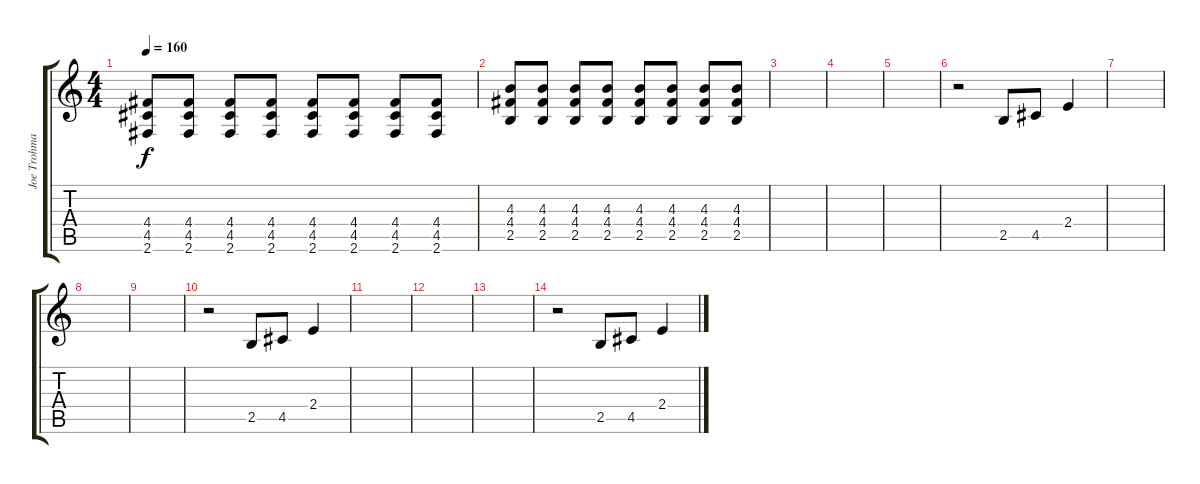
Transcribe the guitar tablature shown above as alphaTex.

\track ("Joe Trohman" "Joe Trohma") {instrument overdrivenguitar}
\staff {score tabs}
\tuning (E4 B3 G3 D3 A2 E2) {hide}
\ts (4 4)
\tempo 160
\clef g2
\ks c
(4.4 4.5 2.6).8{dy f} (4.4 4.5 2.6).8 (4.4 4.5 2.6).8 (4.4 4.5 2.6).8 (4.4 4.5 2.6).8 (4.4 4.5 2.6).8 (4.4 4.5 2.6).8 (4.4 4.5 2.6).8 |
(4.3 4.4 2.5).8 (4.3 4.4 2.5).8 (4.3 4.4 2.5).8 (4.3 4.4 2.5).8 (4.3 4.4 2.5).8 (4.3 4.4 2.5).8 (4.3 4.4 2.5).8 (4.3 4.4 2.5).8 |
|
|
|
r.2 2.5.8 4.5.8 2.4.4 |
|
|
|
r.2 2.5.8 4.5.8 2.4.4 |
|
|
|
r.2 2.5.8 4.5.8 2.4.4
